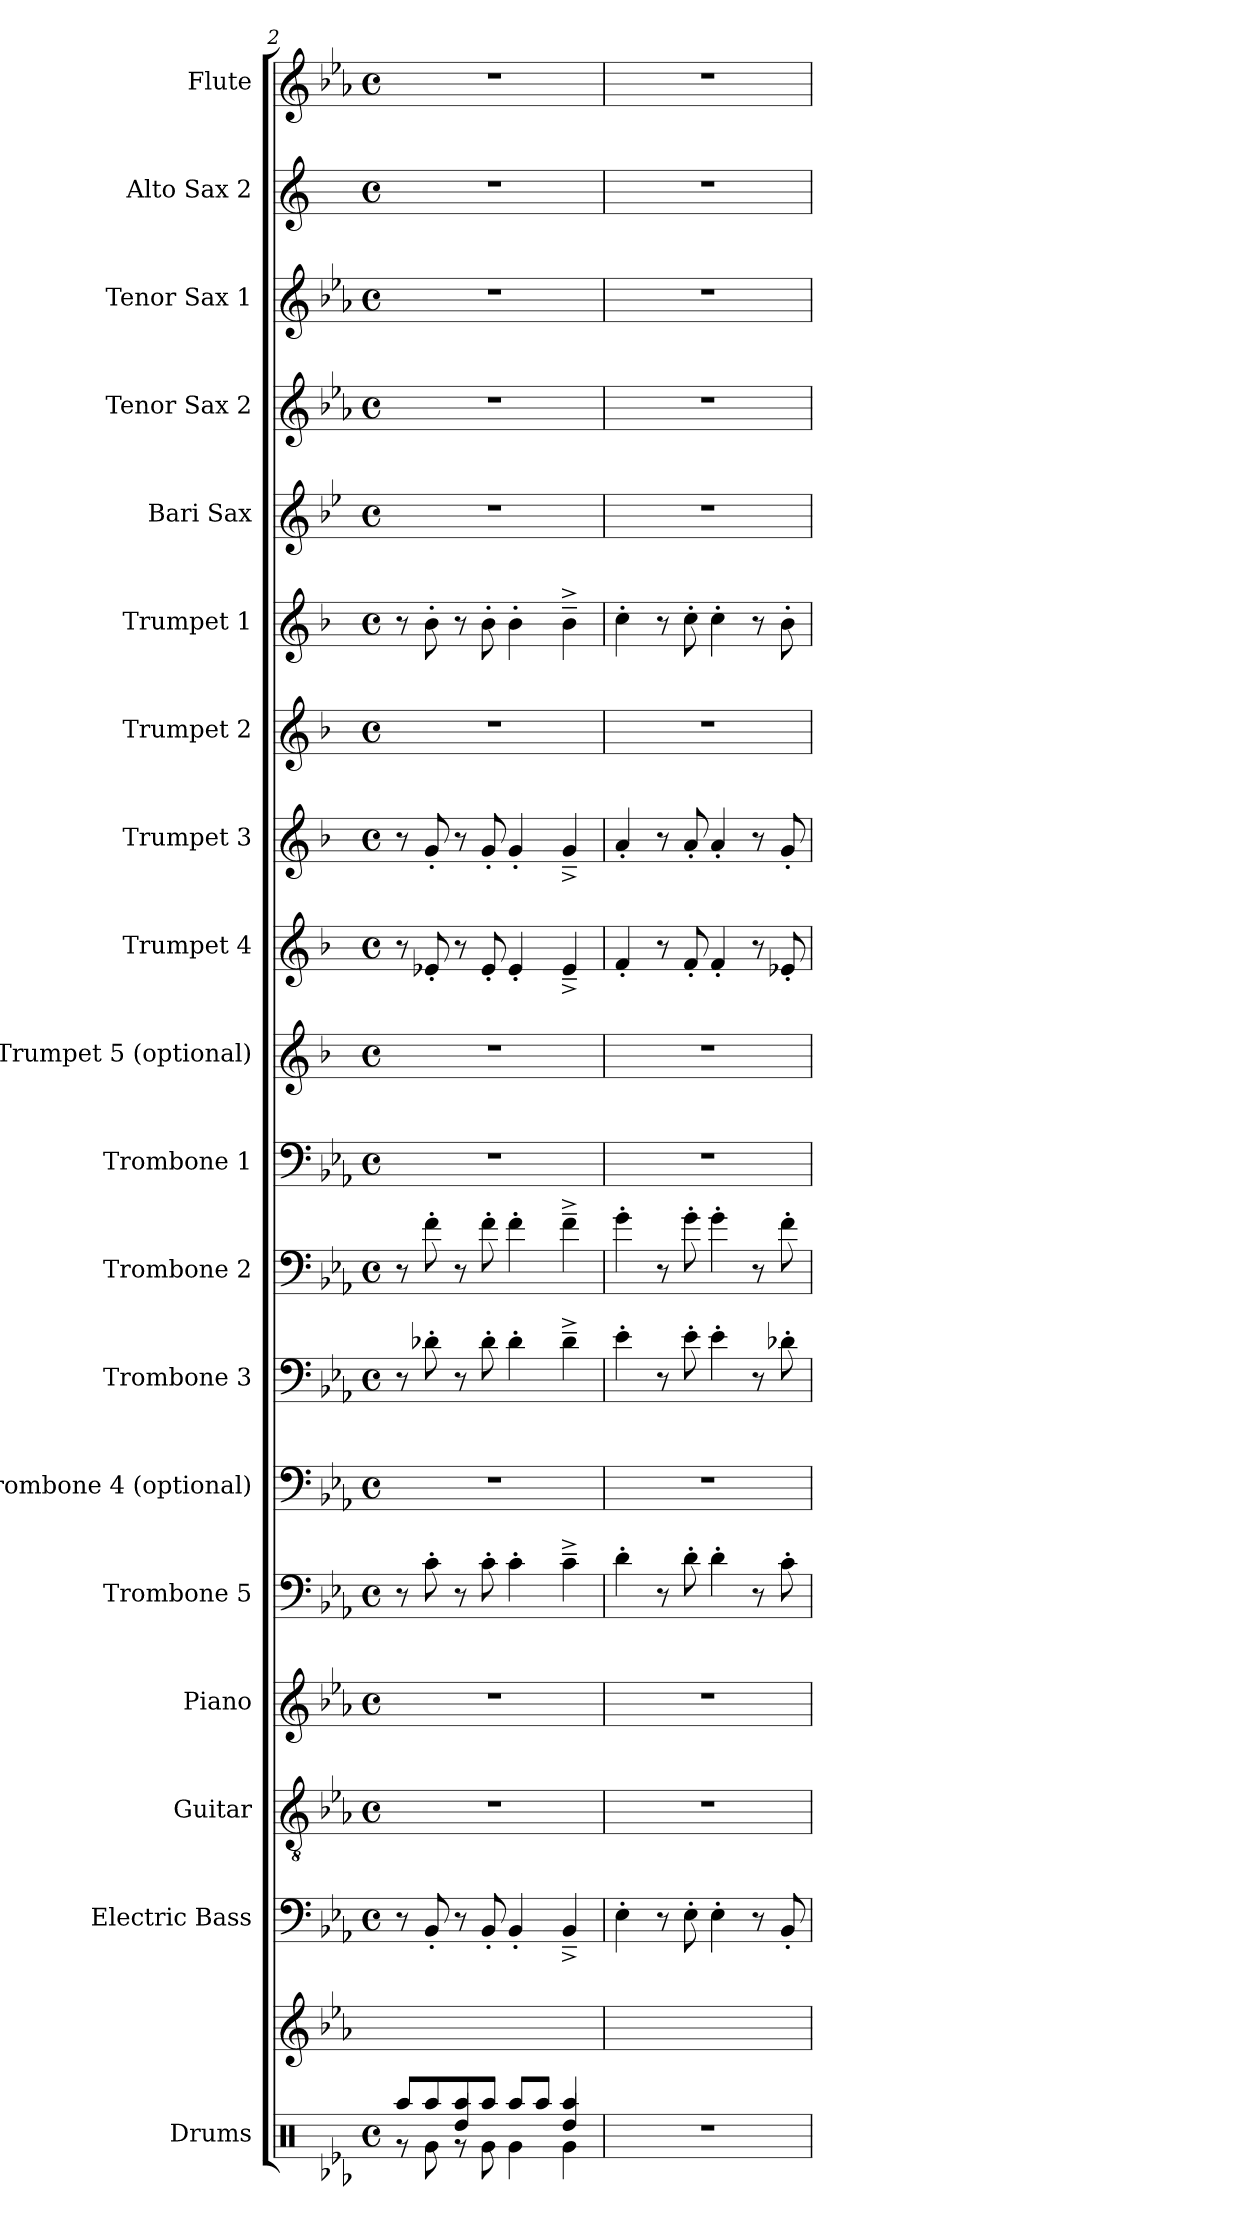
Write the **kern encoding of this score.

**kern	**kern	**kern	**kern	**kern	**kern	**kern	**kern	**kern	**kern	**kern	**kern	**kern	**kern	**kern	**kern	**kern	**kern	**kern	**kern
*part20	*part19	*part18	*part17	*part16	*part15	*part14	*part13	*part12	*part11	*part10	*part9	*part8	*part7	*part6	*part5	*part4	*part3	*part2	*part1
*staff20	*staff19	*staff18	*staff17	*staff16	*staff15	*staff14	*staff13	*staff12	*staff11	*staff10	*staff9	*staff8	*staff7	*staff6	*staff5	*staff4	*staff3	*staff2	*staff1
*I"Drums	*	*I"Electric Bass	*I"Guitar	*I"Piano	*I"Trombone 5	*I"Trombone 4 (optional)	*I"Trombone 3	*I"Trombone 2	*I"Trombone 1	*I"Trumpet 5 (optional)	*I"Trumpet 4	*I"Trumpet 3	*I"Trumpet 2	*I"Trumpet 1	*I"Bari Sax	*I"Tenor Sax 2	*I"Tenor Sax 1	*I"Alto Sax 2	*I"Flute
*	*	*	*	*I'Pno	*I'Trb	*I'Trb	*I'Trb	*I'Trb	*I'Trb	*I'Tpt	*I'Tpt	*I'Tpt	*I'Tpt	*I'Tpt	*	*I'T Sax	*I'T Sax	*I'A Sax	*I'Fl
*clefX	*clefG2	*clefF4	*clefGv2	*clefG2	*clefF4	*clefF4	*clefF4	*clefF4	*clefF4	*clefG2	*clefG2	*clefG2	*clefG2	*clefG2	*clefG2	*clefG2	*clefG2	*clefG2	*clefG2
*	*	*ITrd7c12	*	*	*	*	*	*	*	*ITrd1c2	*ITrd1c2	*ITrd1c2	*ITrd1c2	*ITrd1c2	*ITrd8c14	*ITrd8c14	*ITrd8c14	*ITrd5c9	*
*k[b-e-a-]	*k[b-e-a-]	*k[b-e-a-]	*k[b-e-a-]	*k[b-e-a-]	*k[b-e-a-]	*k[b-e-a-]	*k[b-e-a-]	*k[b-e-a-]	*k[b-e-a-]	*k[b-e-a-]	*k[b-e-a-]	*k[b-e-a-]	*k[b-e-a-]	*k[b-e-a-]	*k[b-e-]	*k[b-e-a-]	*k[b-e-a-]	*k[b-e-a-]	*k[b-e-a-]
*E-:	*E-:	*E-:	*E-:	*E-:	*E-:	*E-:	*E-:	*E-:	*E-:	*E-:	*E-:	*E-:	*E-:	*E-:	*B-:	*E-:	*E-:	*E-:	*E-:
*M4/4	*	*M4/4	*M4/4	*M4/4	*M4/4	*M4/4	*M4/4	*M4/4	*M4/4	*M4/4	*M4/4	*M4/4	*M4/4	*M4/4	*M4/4	*M4/4	*M4/4	*M4/4	*M4/4
*met(c)	*	*met(c)	*met(c)	*met(c)	*met(c)	*met(c)	*met(c)	*met(c)	*met(c)	*met(c)	*met(c)	*met(c)	*met(c)	*met(c)	*met(c)	*met(c)	*met(c)	*met(c)	*met(c)
=2	=2	=2	=2	=2	=2	=2	=2	=2	=2	=2	=2	=2	=2	=2	=2	=2	=2	=2	=2
*^	*	*	*	*	*	*	*	*	*	*	*	*	*	*	*	*	*	*	*
*	*^	*	*	*	*	*	*	*	*	*	*	*	*	*	*	*	*	*	*	*
4ryy	8Raa/L	8rf	1ryy	8r	1r	1r	8r	1r	8r	8r	1r	1r	8r	8r	1r	8r	1r	1r	1r	1r	1r
.	8Raa/	8Rg\	.	8BBB-'</	.	.	8c'>\	.	8d-X'>\	8f'>\	.	.	8d-X'</	8f'</	.	8a-'>\	.	.	.	.	.
4Rdd/	8Raa/	8rf	.	8r	.	.	8r	.	8r	8r	.	.	8r	8r	.	8r	.	.	.	.	.
.	8Raa/J	8Rg\	.	8BBB-'</	.	.	8c'>\	.	8d-'>\	8f'>\	.	.	8d-'</	8f'</	.	8a-'>\	.	.	.	.	.
4ryy	8Raa/L	4Rg\	.	4BBB-'</	.	.	4c'>\	.	4d-'>\	4f'>\	.	.	4d-'</	4f'</	.	4a-'>\	.	.	.	.	.
.	8Raa/J	.	.	.	.	.	.	.	.	.	.	.	.	.	.	.	.	.	.	.	.
4Rdd/	4Raa>/	4Rg\	.	4BBB-^<~</	.	.	4c^>~>\	.	4d-^>~>\	4f^>~>\	.	.	4d-^<~</	4f^<~</	.	4a-^>~>\	.	.	.	.	.
*v	*v	*v	*	*	*	*	*	*	*	*	*	*	*	*	*	*	*	*	*	*	*
=3	=3	=3	=3	=3	=3	=3	=3	=3	=3	=3	=3	=3	=3	=3	=3	=3	=3	=3	=3
1r	1ryy	4EE-'>\	1r	1r	4d'>\	1r	4e-'>\	4g'>\	1r	1r	4e-'</	4g'</	1r	4b-'>\	1r	1r	1r	1r	1r
.	.	8r	.	.	8r	.	8r	8r	.	.	8r	8r	.	8r	.	.	.	.	.
.	.	8EE-'>\	.	.	8d'>\	.	8e-'>\	8g'>\	.	.	8e-'</	8g'</	.	8b-'>\	.	.	.	.	.
.	.	4EE-'>\	.	.	4d'>\	.	4e-'>\	4g'>\	.	.	4e-'</	4g'</	.	4b-'>\	.	.	.	.	.
.	.	8r	.	.	8r	.	8r	8r	.	.	8r	8r	.	8r	.	.	.	.	.
.	.	8BBB-'</	.	.	8c'>\	.	8d-X'>\	8f'>\	.	.	8d-X'</	8f'</	.	8a-'>\	.	.	.	.	.
=	=	=	=	=	=	=	=	=	=	=	=	=	=	=	=	=	=	=	=
*-	*-	*-	*-	*-	*-	*-	*-	*-	*-	*-	*-	*-	*-	*-	*-	*-	*-	*-	*-
